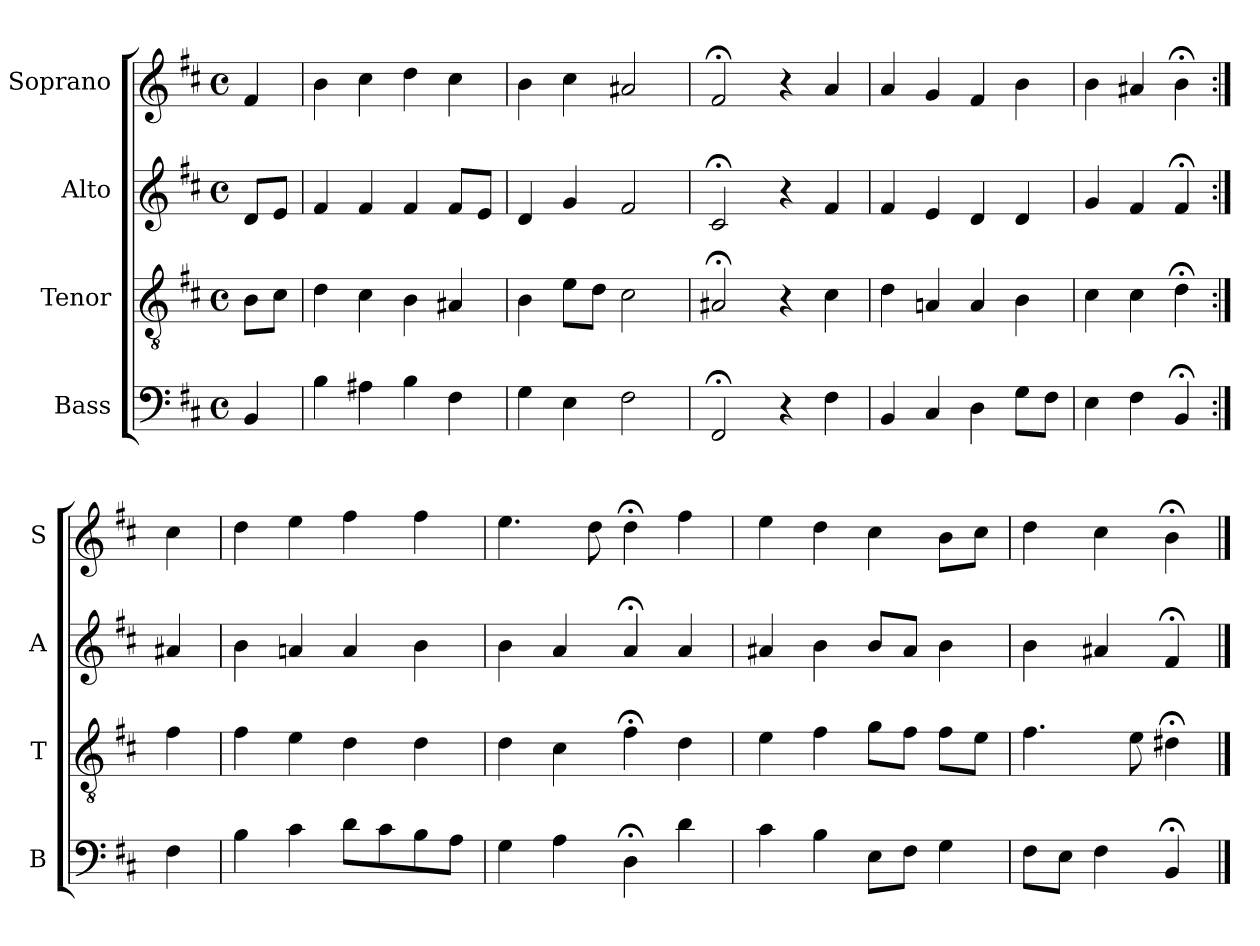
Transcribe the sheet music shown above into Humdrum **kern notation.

**kern	**kern	**kern	**kern
*part4	*part3	*part2	*part1
*staff4	*staff3	*staff2	*staff1
*I"Bass	*I"Tenor	*I"Alto	*I"Soprano
*I'B	*I'T	*I'A	*I'S
*clefF4	*clefGv2	*clefG2	*clefG2
*k[f#c#]	*k[f#c#]	*k[f#c#]	*k[f#c#]
*b:	*b:	*b:	*b:
*M4/4	*M4/4	*M4/4	*M4/4
*met(c)	*met(c)	*met(c)	*met(c)
*MM100	*MM100	*MM100	*MM100
=	=	=	=
4BB	8BL	8dL	4f#
.	8c#J	8eJ	.
=1	=1	=1	=1
4B	4d	4f#	4b
4A#X	4c#	4f#	4cc#
4B	4B	4f#	4dd
4F#	4A#X	8f#L	4cc#
.	.	8eJ	.
=2	=2	=2	=2
4G	4B	4d	4b
4E	8eL	4g	4cc#
.	8dJ	.	.
2F#	2c#	2f#	2a#X
=3	=3	=3	=3
2FF#;<	2A#X;<	2c#;<	2f#;<
4r	4r	4r	4r
4F#	4c#	4f#	4a
=4	=4	=4	=4
4BB	4d	4f#	4a
4C#	4An	4e	4g
4D	4A	4d	4f#
8GL	4B	4d	4b
8F#J	.	.	.
=5	=5	=5	=5
4E	4c#	4g	4b
4F#	4c#	4f#	4a#X
4BB;<	4d;<	4f#;<	4b;<
=:|!	=:|!	=:|!	=:|!
4F#	4f#	4a#X	4cc#
=6	=6	=6	=6
4B	4f#	4b	4dd
4c#	4e	4an	4ee
8dL	4d	4a	4ff#
8c#	.	.	.
8B	4d	4b	4ff#
8AJ	.	.	.
=7	=7	=7	=7
4G	4d	4b	4.ee
4A	4c#	4a	.
.	.	.	8dd
4D;<	4f#;<	4a;<	4dd;<
4d	4d	4a	4ff#
=8	=8	=8	=8
4c#	4e	4a#X	4ee
4B	4f#	4b	4dd
8EL	8gL	8bL	4cc#
8F#J	8f#J	8a#J	.
4G	8f#L	4b	8bL
.	8eJ	.	8cc#J
=9	=9	=9	=9
8F#iL	4.f#i	4bi	4ddi
8EJ	.	.	.
4F#	.	4a#X	4cc#
.	8e	.	.
4BB;<	4d#X;<	4f#;<	4b;<
==	==	==	==
*-	*-	*-	*-
